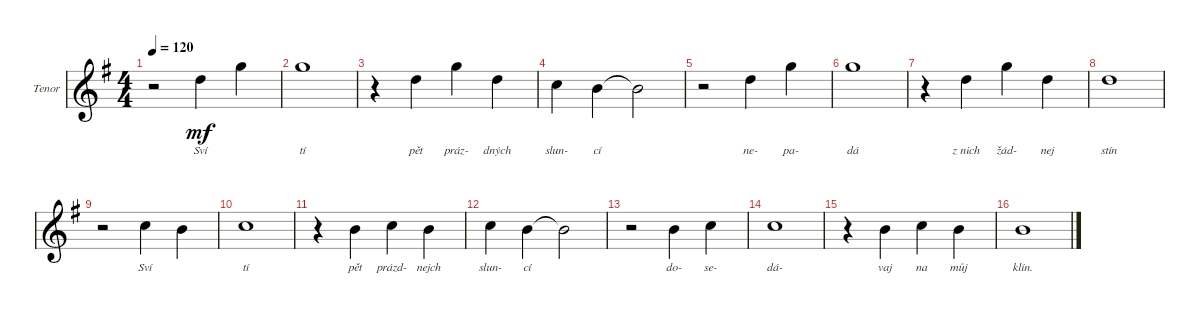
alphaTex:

\defaultSystemsLayout 4
\bracketExtendMode groupsimilarinstruments
\firstSystemTrackNameOrientation horizontal
\otherSystemsTrackNameOrientation horizontal
\track ("Tenor" "Tenor") {instrument acousticguitarsteel}
\staff {score}
\tuning (E4 B3 G3 D3 A2 E2)
\ts (4 4)
\tempo 120
\clef g2
\ks g
r.2{dy mf instrument acousticguitarsteel} 3.2.4{lyrics (0 "Sví") lyrics (1 "") lyrics (2 "") lyrics (3 "") lyrics (4 "")} 3.1.4{lyrics (0 "") lyrics (1 "") lyrics (2 "") lyrics (3 "") lyrics (4 "")} |
3.1.1{lyrics (0 "tí") lyrics (1 "") lyrics (2 "") lyrics (3 "") lyrics (4 "")} |
r.4 3.2.4{lyrics (0 "pět") lyrics (1 "") lyrics (2 "") lyrics (3 "") lyrics (4 "")} 3.1.4{lyrics (0 "práz-") lyrics (1 "") lyrics (2 "") lyrics (3 "") lyrics (4 "")} 3.2.4{lyrics (0 "dných") lyrics (1 "") lyrics (2 "") lyrics (3 "") lyrics (4 "")} |
1.2.4{lyrics (0 "slun-") lyrics (1 "") lyrics (2 "") lyrics (3 "") lyrics (4 "")} 0.2.4{lyrics (0 "cí") lyrics (1 "") lyrics (2 "") lyrics (3 "") lyrics (4 "")} 0.2{t}.2{lyrics (0 "") lyrics (1 "") lyrics (2 "") lyrics (3 "") lyrics (4 "")} |
r.2 12.4.4{lyrics (0 "ne-") lyrics (1 "") lyrics (2 "") lyrics (3 "") lyrics (4 "")} 8.2.4{lyrics (0 "pa-") lyrics (1 "") lyrics (2 "") lyrics (3 "") lyrics (4 "")} |
3.1.1{lyrics (0 "dá") lyrics (1 "") lyrics (2 "") lyrics (3 "") lyrics (4 "")} |
r.4 3.2.4{lyrics (0 "z nich") lyrics (1 "") lyrics (2 "") lyrics (3 "") lyrics (4 "")} 3.1.4{lyrics (0 "žád-") lyrics (1 "") lyrics (2 "") lyrics (3 "") lyrics (4 "")} 3.2.4{lyrics (0 "nej") lyrics (1 "") lyrics (2 "") lyrics (3 "") lyrics (4 "")} |
3.2.1{lyrics (0 "stín") lyrics (1 "") lyrics (2 "") lyrics (3 "") lyrics (4 "")} |
r.2 5.3.4{lyrics (0 "Sví") lyrics (1 "") lyrics (2 "") lyrics (3 "") lyrics (4 "")} 4.3.4{lyrics (0 "") lyrics (1 "") lyrics (2 "") lyrics (3 "") lyrics (4 "")} |
1.2.1{lyrics (0 "tí") lyrics (1 "") lyrics (2 "") lyrics (3 "") lyrics (4 "")} |
r.4 0.2.4{lyrics (0 "pět") lyrics (1 "") lyrics (2 "") lyrics (3 "") lyrics (4 "")} 5.3.4{lyrics (0 "prázd-") lyrics (1 "") lyrics (2 "") lyrics (3 "") lyrics (4 "")} 0.2.4{lyrics (0 "nejch") lyrics (1 "") lyrics (2 "") lyrics (3 "") lyrics (4 "")} |
5.3.4{lyrics (0 "slun-") lyrics (1 "") lyrics (2 "") lyrics (3 "") lyrics (4 "")} 0.2.4{lyrics (0 "cí") lyrics (1 "") lyrics (2 "") lyrics (3 "") lyrics (4 "")} 0.2{t}.2{lyrics (0 "") lyrics (1 "") lyrics (2 "") lyrics (3 "") lyrics (4 "")} |
r.2 0.2.4{lyrics (0 "do-") lyrics (1 "") lyrics (2 "") lyrics (3 "") lyrics (4 "")} 5.3.4{lyrics (0 "se-") lyrics (1 "") lyrics (2 "") lyrics (3 "") lyrics (4 "")} |
5.3.1{lyrics (0 "dá-") lyrics (1 "") lyrics (2 "") lyrics (3 "") lyrics (4 "")} |
r.4 0.2.4{lyrics (0 "vaj") lyrics (1 "") lyrics (2 "") lyrics (3 "") lyrics (4 "")} 5.3.4{lyrics (0 "na") lyrics (1 "") lyrics (2 "") lyrics (3 "") lyrics (4 "")} 0.2.4{lyrics (0 "můj") lyrics (1 "") lyrics (2 "") lyrics (3 "") lyrics (4 "")} |
0.2.1{lyrics (0 "klín.") lyrics (1 "") lyrics (2 "") lyrics (3 "") lyrics (4 "")}
